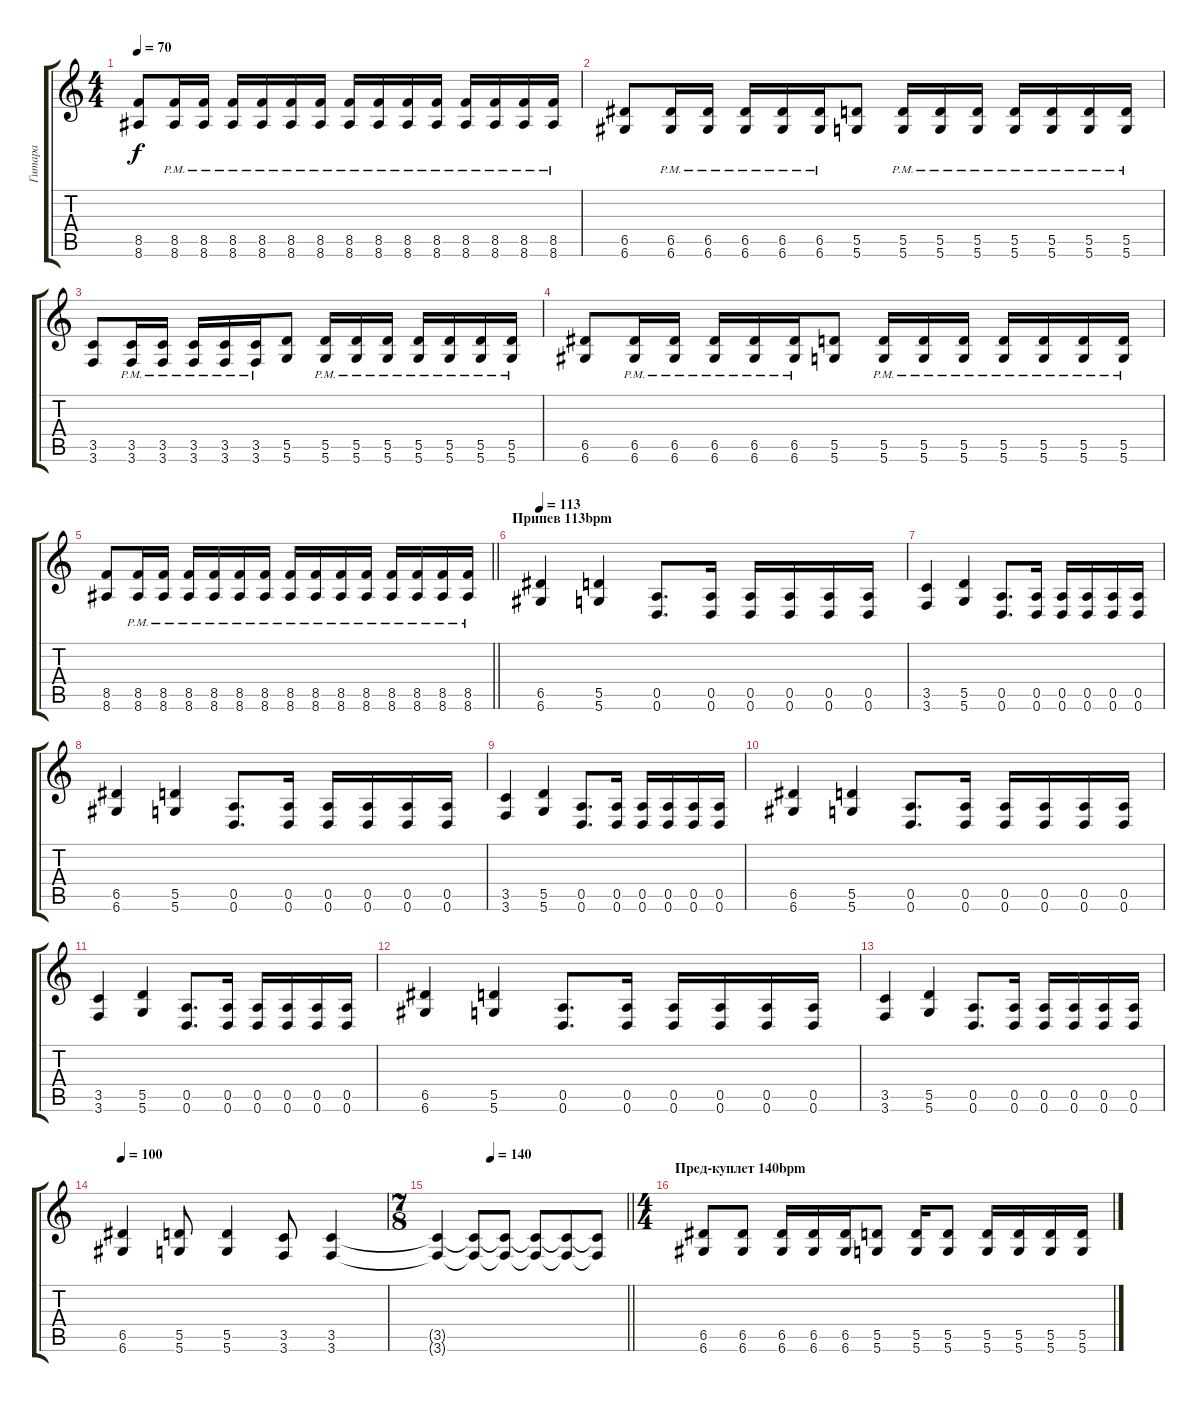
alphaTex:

\track ("Гитара" "Гитара") {instrument overdrivenguitar}
\staff {score tabs}
\tuning (E4 B3 G3 D3 A2 D2) {hide}
\ts (4 4)
\tempo 70
\clef g2
\ks c
(8.5 8.6).8{dy f} (8.5{pm} 8.6{pm}).16 (8.5{pm} 8.6{pm}).16 (8.5{pm} 8.6{pm}).16 (8.5{pm} 8.6).16 (8.5{pm} 8.6{pm}).16 (8.5{pm} 8.6{pm}).16 (8.5{pm} 8.6{pm}).16 (8.5{pm} 8.6{pm}).16 (8.5{pm} 8.6).16 (8.5{pm} 8.6{pm}).16 (8.5{pm} 8.6{pm}).16 (8.5{pm} 8.6{pm}).16 (8.5{pm} 8.6{pm}).16 (8.5{pm} 8.6{pm}).16 |
(6.5 6.6).8 (6.5{pm} 6.6{pm}).16 (6.5{pm} 6.6{pm}).16 (6.5{pm} 6.6{pm}).16 (6.5{pm} 6.6{pm}).16 (6.5{pm} 6.6{pm}).16 (5.5 5.6).8 (5.5{pm} 5.6{pm}).16 (5.5{pm} 5.6{pm}).16 (5.5{pm} 5.6{pm}).16 (5.5{pm} 5.6{pm}).16 (5.5{pm} 5.6{pm}).16 (5.5{pm} 5.6{pm}).16 (5.5{pm} 5.6{pm}).16 |
(3.5 3.6).8 (3.5{pm} 3.6{pm}).16 (3.5{pm} 3.6{pm}).16 (3.5{pm} 3.6{pm}).16 (3.5{pm} 3.6{pm}).16 (3.5{pm} 3.6{pm}).16 (5.5 5.6).8 (5.5{pm} 5.6{pm}).16 (5.5{pm} 5.6{pm}).16 (5.5{pm} 5.6{pm}).16 (5.5{pm} 5.6{pm}).16 (5.5{pm} 5.6{pm}).16 (5.5{pm} 5.6{pm}).16 (5.5{pm} 5.6{pm}).16 |
(6.5 6.6).8 (6.5{pm} 6.6{pm}).16 (6.5{pm} 6.6{pm}).16 (6.5{pm} 6.6{pm}).16 (6.5{pm} 6.6{pm}).16 (6.5{pm} 6.6{pm}).16 (5.5 5.6).8 (5.5{pm} 5.6{pm}).16 (5.5{pm} 5.6{pm}).16 (5.5{pm} 5.6{pm}).16 (5.5{pm} 5.6{pm}).16 (5.5{pm} 5.6{pm}).16 (5.5{pm} 5.6{pm}).16 (5.5{pm} 5.6{pm}).16 |
\barLineRight lightlight
(8.5 8.6).8 (8.5{pm} 8.6{pm}).16 (8.5{pm} 8.6{pm}).16 (8.5{pm} 8.6{pm}).16 (8.5{pm} 8.6).16 (8.5{pm} 8.6{pm}).16 (8.5{pm} 8.6{pm}).16 (8.5{pm} 8.6{pm}).16 (8.5{pm} 8.6{pm}).16 (8.5{pm} 8.6).16 (8.5{pm} 8.6{pm}).16 (8.5{pm} 8.6{pm}).16 (8.5{pm} 8.6{pm}).16 (8.5{pm} 8.6{pm}).16 (8.5{pm} 8.6{pm}).16 |
\section ("" "Припев 113bpm")
\tempo 113
(6.5 6.6).4 (5.5 5.6).4 (0.5 0.6).8{d} (0.5 0.6).16 (0.5 0.6).16 (0.5 0.6).16 (0.5 0.6).16 (0.5 0.6).16 |
(3.5 3.6).4 (5.5 5.6).4 (0.5 0.6).8{d} (0.5 0.6).16 (0.5 0.6).16 (0.5 0.6).16 (0.5 0.6).16 (0.5 0.6).16 |
(6.5 6.6).4 (5.5 5.6).4 (0.5 0.6).8{d} (0.5 0.6).16 (0.5 0.6).16 (0.5 0.6).16 (0.5 0.6).16 (0.5 0.6).16 |
(3.5 3.6).4 (5.5 5.6).4 (0.5 0.6).8{d} (0.5 0.6).16 (0.5 0.6).16 (0.5 0.6).16 (0.5 0.6).16 (0.5 0.6).16 |
(6.5 6.6).4 (5.5 5.6).4 (0.5 0.6).8{d} (0.5 0.6).16 (0.5 0.6).16 (0.5 0.6).16 (0.5 0.6).16 (0.5 0.6).16 |
(3.5 3.6).4 (5.5 5.6).4 (0.5 0.6).8{d} (0.5 0.6).16 (0.5 0.6).16 (0.5 0.6).16 (0.5 0.6).16 (0.5 0.6).16 |
(6.5 6.6).4 (5.5 5.6).4 (0.5 0.6).8{d} (0.5 0.6).16 (0.5 0.6).16 (0.5 0.6).16 (0.5 0.6).16 (0.5 0.6).16 |
(3.5 3.6).4 (5.5 5.6).4 (0.5 0.6).8{d} (0.5 0.6).16 (0.5 0.6).16 (0.5 0.6).16 (0.5 0.6).16 (0.5 0.6).16 |
\tempo 100
(6.5 6.6).4 (5.5 5.6).8 (5.5 5.6).4 (3.5 3.6).8 (3.5 3.6).4 |
\ts (7 8)
\tempo (140 0.2857142857142857)
\barLineRight lightlight
(3.5{t} 3.6{t}).4 (3.5{t} 3.6{t}).8 (3.5{t} 3.6{t}).8 (3.5{t} 3.6{t}).8 (3.5{t} 3.6{t}).8 (3.5{t} 3.6{t}).8 |
\ts (4 4)
\section ("" "Пред-куплет 140bpm")
(6.5 6.6).8 (6.5 6.6).8 (6.5 6.6).16 (6.5 6.6).16 (6.5 6.6).16 (5.5 5.6).8 (5.5 5.6).16 (5.5 5.6).8 (5.5 5.6).16 (5.5 5.6).16 (5.5 5.6).16 (5.5 5.6).16
